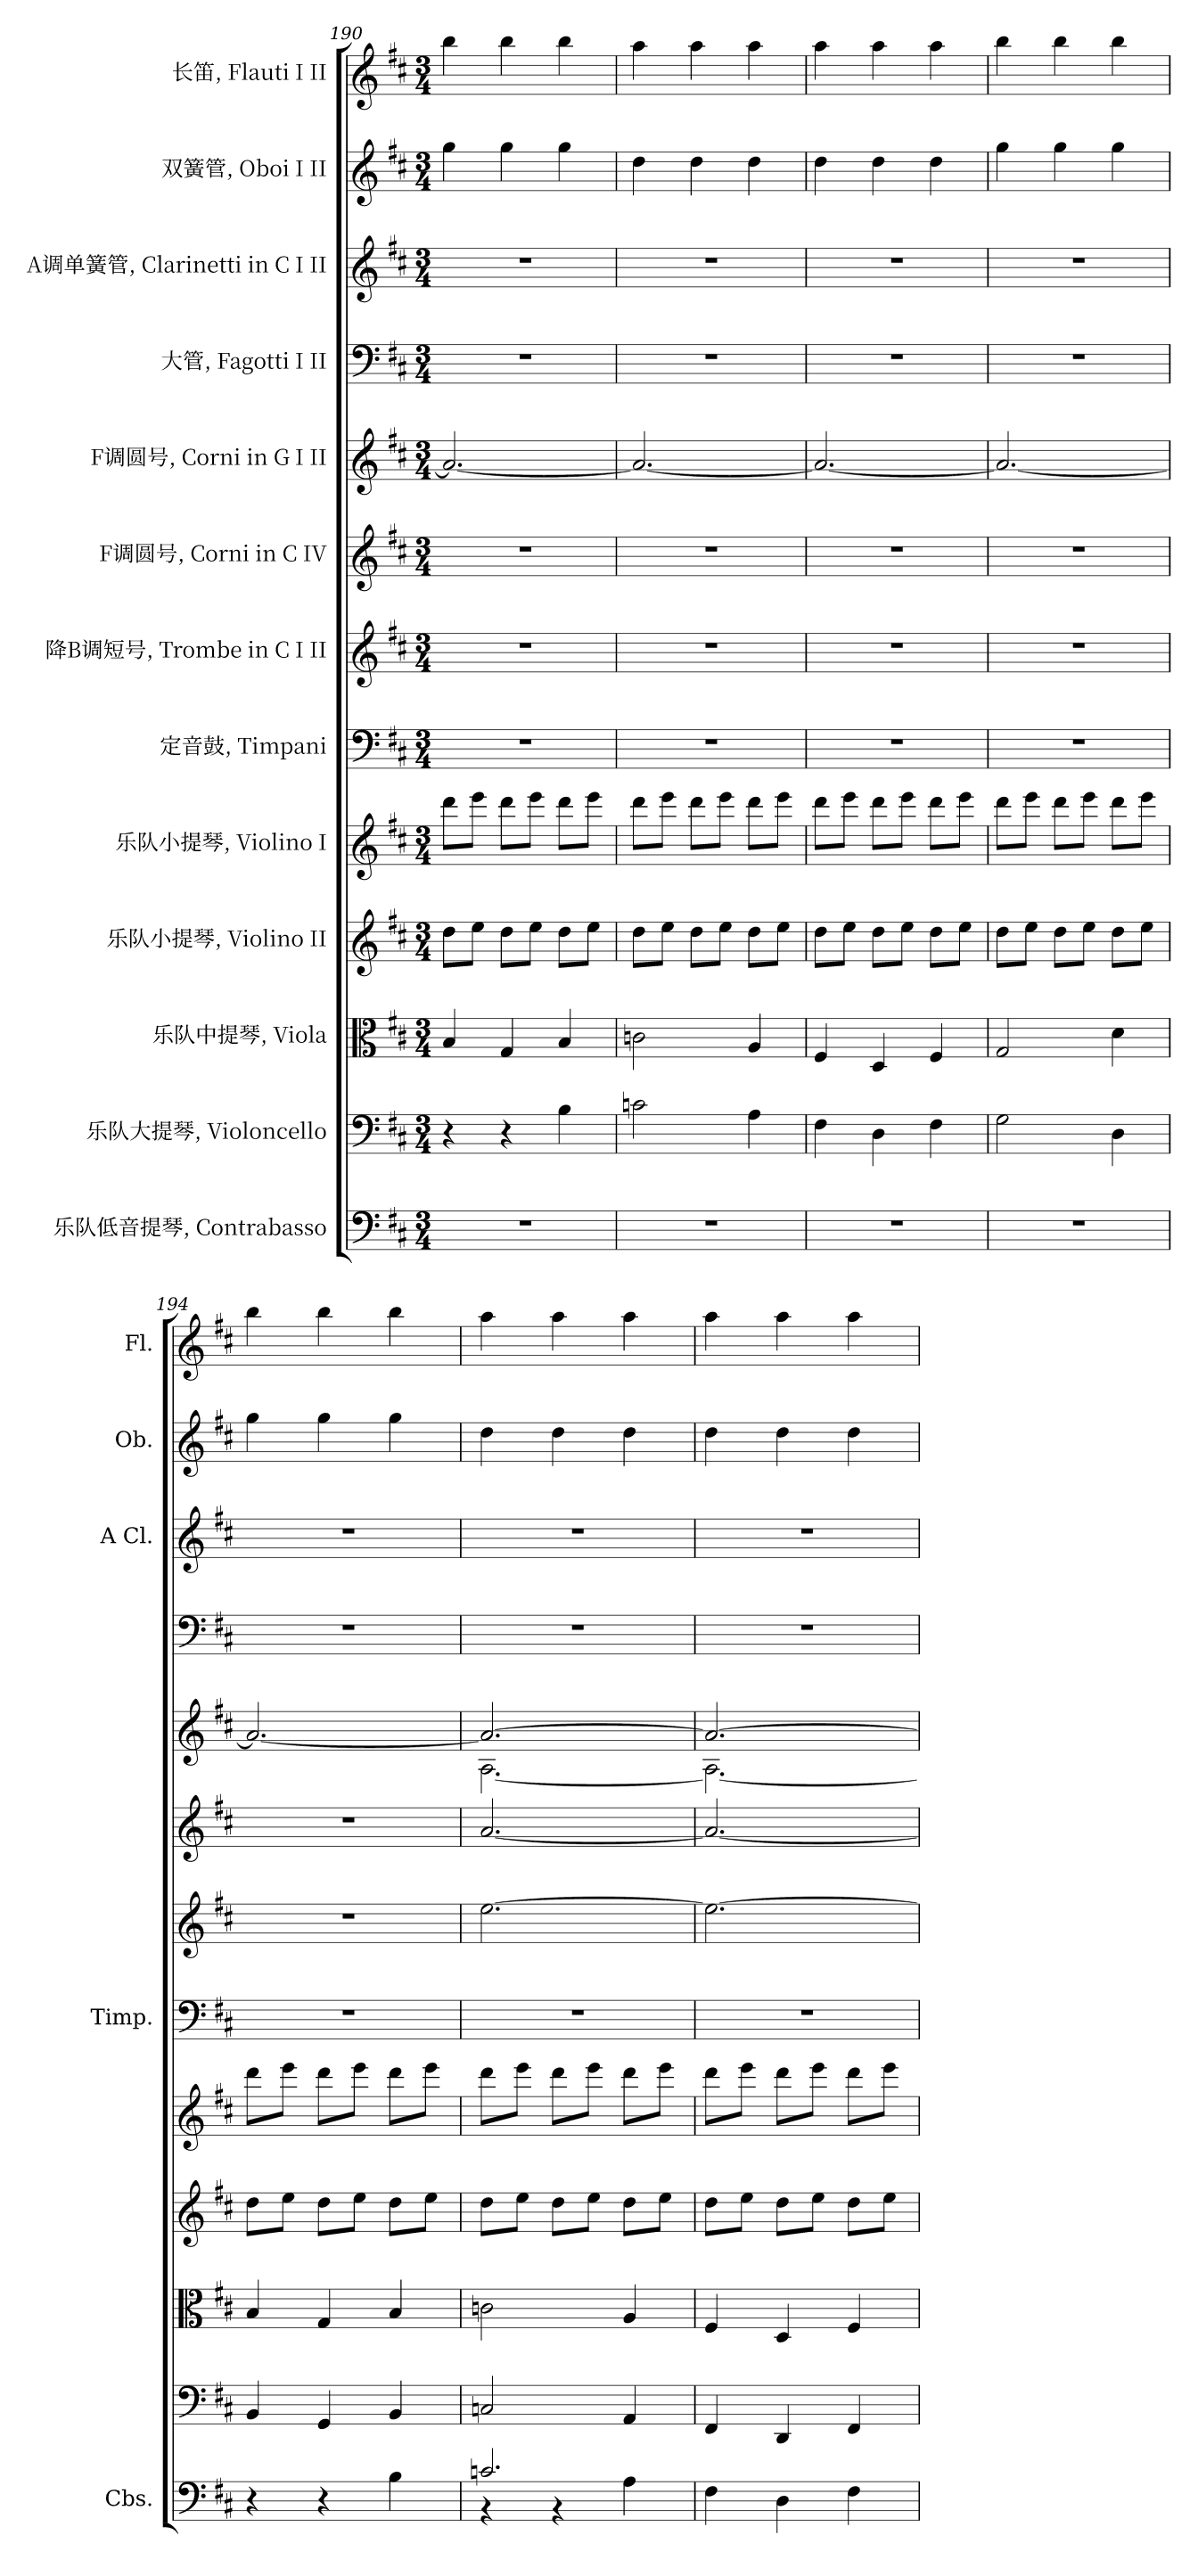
**kern	**kern	**kern	**kern	**kern	**kern	**kern	**kern	**kern	**kern	**kern	**kern	**kern
*part13	*part12	*part11	*part10	*part9	*part8	*part7	*part6	*part5	*part4	*part3	*part2	*part1
*staff13	*staff12	*staff11	*staff10	*staff9	*staff8	*staff7	*staff6	*staff5	*staff4	*staff3	*staff2	*staff1
*I"乐队低音提琴, Contrabasso	*I"乐队大提琴, Violoncello	*I"乐队中提琴, Viola	*I"乐队小提琴, Violino II	*I"乐队小提琴, Violino I	*I"定音鼓, Timpani	*I"降B调短号, Trombe in C I II	*I"F调圆号, Corni in C IV	*I"F调圆号, Corni in G I II	*I"大管, Fagotti I II	*I"A调单簧管, Clarinetti in C I II	*I"双簧管, Oboi I II	*I"长笛, Flauti I II
*I'Cbs.	*	*	*	*	*I'Timp.	*	*	*	*	*I'A Cl.	*I'Ob.	*I'Fl.
*clefF4	*clefF4	*clefC3	*clefG2	*clefG2	*clefF4	*clefG2	*clefG2	*clefG2	*clefF4	*clefG2	*clefG2	*clefG2
*ITrd7c12	*	*	*	*	*	*ITrd1c2	*ITrd4c7	*ITrd4c7	*	*ITrd2c3	*	*
*k[f#c#]	*k[f#c#]	*k[f#c#]	*k[f#c#]	*k[f#c#]	*k[f#c#]	*k[]	*k[f#]	*k[f#]	*k[f#c#]	*k[f#c#g#d#a#]	*k[f#c#]	*k[f#c#]
*M3/4	*M3/4	*M3/4	*M3/4	*M3/4	*M3/4	*M3/4	*M3/4	*M3/4	*M3/4	*M3/4	*M3/4	*M3/4
*MM350	*MM350	*MM350	*MM350	*MM350	*MM350	*MM350	*MM350	*MM350	*MM350	*MM350	*MM350	*MM350
=190	=190	=190	=190	=190	=190	=190	=190	=190	=190	=190	=190	=190
2.r	4r	4B/	8dd\L	8ddd\L	2.r	2.r	2.r	2.d/_	2.r	2.r	4gg\	4bb\
.	.	.	8ee\J	8eee\J	.	.	.	.	.	.	.	.
.	4r	4G/	8dd\L	8ddd\L	.	.	.	.	.	.	4gg\	4bb\
.	.	.	8ee\J	8eee\J	.	.	.	.	.	.	.	.
*	*	*	*	*	*	*	*	*	*	*	*	*MM318
.	4B\	4B/	8dd\L	8ddd\L	.	.	.	.	.	.	4gg\	4bb\
.	.	.	8ee\J	8eee\J	.	.	.	.	.	.	.	.
=191	=191	=191	=191	=191	=191	=191	=191	=191	=191	=191	=191	=191
*	*	*	*	*	*	*	*	*	*	*	*	*MM350
2.r	2cn\	2cn\	8dd\L	8ddd\L	2.r	2.r	2.r	2.d/_	2.r	2.r	4dd\	4aa\
.	.	.	8ee\J	8eee\J	.	.	.	.	.	.	.	.
.	.	.	8dd\L	8ddd\L	.	.	.	.	.	.	4dd\	4aa\
.	.	.	8ee\J	8eee\J	.	.	.	.	.	.	.	.
*	*	*	*	*	*	*	*	*	*	*	*	*MM318
.	4A\	4A/	8dd\L	8ddd\L	.	.	.	.	.	.	4dd\	4aa\
.	.	.	8ee\J	8eee\J	.	.	.	.	.	.	.	.
!!LO:PB:g=z
=192	=192	=192	=192	=192	=192	=192	=192	=192	=192	=192	=192	=192
*	*	*	*	*	*	*	*	*	*	*	*	*MM350
2.r	4F#\	4F#/	8dd\L	8ddd\L	2.r	2.r	2.r	2.d/_	2.r	2.r	4dd\	4aa\
.	.	.	8ee\J	8eee\J	.	.	.	.	.	.	.	.
.	4D\	4D/	8dd\L	8ddd\L	.	.	.	.	.	.	4dd\	4aa\
.	.	.	8ee\J	8eee\J	.	.	.	.	.	.	.	.
*	*	*	*	*	*	*	*	*	*	*	*	*MM318
.	4F#\	4F#/	8dd\L	8ddd\L	.	.	.	.	.	.	4dd\	4aa\
.	.	.	8ee\J	8eee\J	.	.	.	.	.	.	.	.
=193	=193	=193	=193	=193	=193	=193	=193	=193	=193	=193	=193	=193
*	*	*	*	*	*	*	*	*	*	*	*	*MM350
2.r	2G\	2G/	8dd\L	8ddd\L	2.r	2.r	2.r	2.d/_	2.r	2.r	4gg\	4bb\
.	.	.	8ee\J	8eee\J	.	.	.	.	.	.	.	.
.	.	.	8dd\L	8ddd\L	.	.	.	.	.	.	4gg\	4bb\
.	.	.	8ee\J	8eee\J	.	.	.	.	.	.	.	.
*	*	*	*	*	*	*	*	*	*	*	*	*MM318
.	4D\	4d\	8dd\L	8ddd\L	.	.	.	.	.	.	4gg\	4bb\
.	.	.	8ee\J	8eee\J	.	.	.	.	.	.	.	.
=194	=194	=194	=194	=194	=194	=194	=194	=194	=194	=194	=194	=194
*	*	*	*	*	*	*	*	*	*	*	*	*MM350
4r	4BB/	4B/	8dd\L	8ddd\L	2.r	2.r	2.r	2.d/_	2.r	2.r	4gg\	4bb\
.	.	.	8ee\J	8eee\J	.	.	.	.	.	.	.	.
4r	4GG/	4G/	8dd\L	8ddd\L	.	.	.	.	.	.	4gg\	4bb\
.	.	.	8ee\J	8eee\J	.	.	.	.	.	.	.	.
*	*	*	*	*	*	*	*	*	*	*	*	*MM318
4BB\	4BB/	4B/	8dd\L	8ddd\L	.	.	.	.	.	.	4gg\	4bb\
.	.	.	8ee\J	8eee\J	.	.	.	.	.	.	.	.
=195	=195	=195	=195	=195	=195	=195	=195	=195	=195	=195	=195	=195
*	*	*	*	*	*	*	*	*	*	*	*	*MM350
*^	*	*	*	*	*	*	*	*^	*	*	*	*
2.Cn/	4r	2Cn/	2cn\	8dd\L	8ddd\L	2.r	[2.dd\	[2.d/	2.d/_	[2.D\	2.r	2.r	4dd\	4aa\
.	.	.	.	8ee\J	8eee\J	.	.	.	.	.	.	.	.	.
.	4r	.	.	8dd\L	8ddd\L	.	.	.	.	.	.	.	4dd\	4aa\
.	.	.	.	8ee\J	8eee\J	.	.	.	.	.	.	.	.	.
*	*	*	*	*	*	*	*	*	*	*	*	*	*	*MM318
.	4AA\	4AA/	4A/	8dd\L	8ddd\L	.	.	.	.	.	.	.	4dd\	4aa\
.	.	.	.	8ee\J	8eee\J	.	.	.	.	.	.	.	.	.
*v	*v	*	*	*	*	*	*	*	*	*	*	*	*	*
!!LO:PB:g=z
=196	=196	=196	=196	=196	=196	=196	=196	=196	=196	=196	=196	=196	=196
*	*	*	*	*	*	*	*	*	*	*	*	*	*MM350
4FF#\	4FF#/	4F#/	8dd\L	8ddd\L	2.r	2.dd\_	2.d/_	2.d/_	2.D\_	2.r	2.r	4dd\	4aa\
.	.	.	8ee\J	8eee\J	.	.	.	.	.	.	.	.	.
4DD\	4DD/	4D/	8dd\L	8ddd\L	.	.	.	.	.	.	.	4dd\	4aa\
.	.	.	8ee\J	8eee\J	.	.	.	.	.	.	.	.	.
*	*	*	*	*	*	*	*	*	*	*	*	*	*MM318
4FF#\	4FF#/	4F#/	8dd\L	8ddd\L	.	.	.	.	.	.	.	4dd\	4aa\
.	.	.	8ee\J	8eee\J	.	.	.	.	.	.	.	.	.
*	*	*	*	*	*	*	*	*v	*v	*	*	*	*
=	=	=	=	=	=	=	=	=	=	=	=	=
*-	*-	*-	*-	*-	*-	*-	*-	*-	*-	*-	*-	*-
